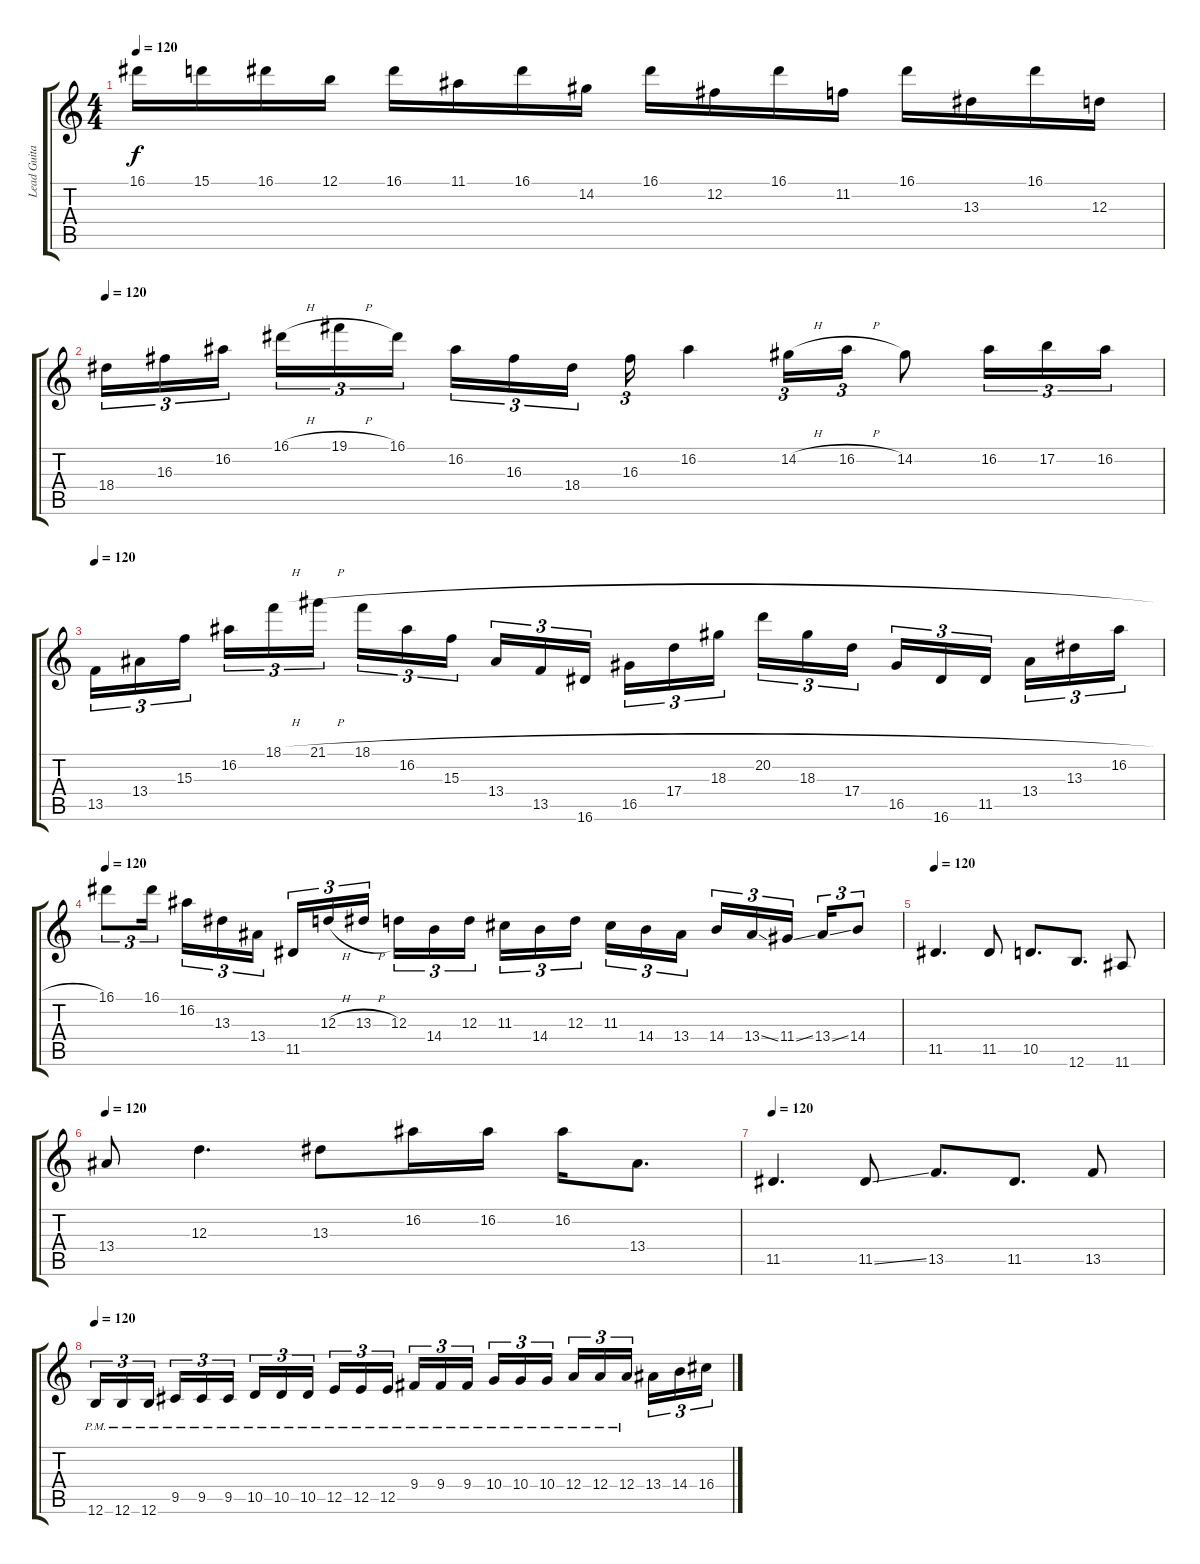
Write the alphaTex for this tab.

\track ("Lead Guitar" "Lead Guita") {instrument distortionguitar}
\staff {score tabs}
\tuning (B3 Gb3 D3 A2 E2 B1) {hide}
\ts (4 4)
\tempo 120
\clef g2
\ks c
16.1.16{dy f} 15.1.16 16.1.16 12.1.16 16.1.16 11.1.16 16.1.16 14.2.16 16.1.16 12.2.16 16.1.16 11.2.16 16.1.16 13.3.16 16.1.16 12.3.16 |
\tempo 120
18.4.16{tu (3 2)} 16.3.16{tu (3 2)} 16.2.16{tu (3 2) beam splitsecondary} 16.1{h}.16{tu (3 2)} 19.1{h}.16{tu (3 2)} 16.1.16{tu (3 2)} 16.2.16{tu (3 2)} 16.3.16{tu (3 2)} 18.4.16{tu (3 2) beam splitsecondary} 16.3.16{tu (3 2)} 16.2.4 14.2{h}.16{tu (3 2)} 16.2{h}.16{tu (3 2)} 14.2.8 16.2.16{tu (3 2)} 17.2.16{tu (3 2)} 16.2.16{tu (3 2)} |
\tempo 120
13.5.16{tu (3 2)} 13.4.16{tu (3 2)} 15.3.16{tu (3 2) beam splitsecondary} 16.2.16{tu (3 2)} 18.1{h}.16{tu (3 2)} 21.1{h}.16{tu (3 2)} 18.1{h}.16{tu (3 2)} 16.2.16{tu (3 2)} 15.3.16{tu (3 2) beam splitsecondary} 13.4.16{tu (3 2)} 13.5.16{tu (3 2)} 16.6.16{tu (3 2)} 16.5.16{tu (3 2)} 17.4.16{tu (3 2)} 18.3.16{tu (3 2) beam splitsecondary} 20.2.16{tu (3 2)} 18.3.16{tu (3 2)} 17.4.16{tu (3 2)} 16.5.16{tu (3 2)} 16.6.16{tu (3 2)} 11.5.16{tu (3 2) beam splitsecondary} 13.4.16{tu (3 2)} 13.3.16{tu (3 2)} 16.2.16{tu (3 2)} |
\tempo 120
16.1.8{tu (3 2)} 16.1.16{tu (3 2) beam splitsecondary} 16.2.16{tu (3 2)} 13.3.16{tu (3 2)} 13.4.16{tu (3 2)} 11.5.16{tu (3 2)} 12.3{h}.16{tu (3 2)} 13.3{h}.16{tu (3 2) beam splitsecondary} 12.3.16{tu (3 2)} 14.4.16{tu (3 2)} 12.3.16{tu (3 2)} 11.3.16{tu (3 2)} 14.4.16{tu (3 2)} 12.3.16{tu (3 2) beam splitsecondary} 11.3.16{tu (3 2)} 14.4.16{tu (3 2)} 13.4.16{tu (3 2)} 14.4.16{tu (3 2)} 13.4{ss}.16{tu (3 2)} 11.4{ss}.16{tu (3 2) beam splitsecondary} 13.4{ss}.16{tu (3 2)} 14.4.8{tu (3 2)} |
\tempo 120
11.5.4{d} 11.5.8 10.5.8{d} 12.6.8{d} 11.6.8 |
\tempo 120
13.4.8 12.3.4{d} 13.3.8 16.2.16 16.2.16 16.2.16 13.4.8{d} |
\tempo 120
11.5.4{d} 11.5{ss}.8 13.5.8{d} 11.5.8{d} 13.5.8 |
\tempo 120
12.6{pm}.16{tu (3 2)} 12.6{pm}.16{tu (3 2)} 12.6{pm}.16{tu (3 2) beam splitsecondary} 9.5{pm}.16{tu (3 2)} 9.5{pm}.16{tu (3 2)} 9.5{pm}.16{tu (3 2)} 10.5{pm}.16{tu (3 2)} 10.5{pm}.16{tu (3 2)} 10.5{pm}.16{tu (3 2) beam splitsecondary} 12.5{pm}.16{tu (3 2)} 12.5{pm}.16{tu (3 2)} 12.5{pm}.16{tu (3 2)} 9.4{pm}.16{tu (3 2)} 9.4{pm}.16{tu (3 2)} 9.4{pm}.16{tu (3 2) beam splitsecondary} 10.4{pm}.16{tu (3 2)} 10.4{pm}.16{tu (3 2)} 10.4{pm}.16{tu (3 2)} 12.4{pm}.16{tu (3 2)} 12.4{pm}.16{tu (3 2)} 12.4{pm}.16{tu (3 2) beam splitsecondary} 13.4.16{tu (3 2)} 14.4.16{tu (3 2)} 16.4.16{tu (3 2)}
